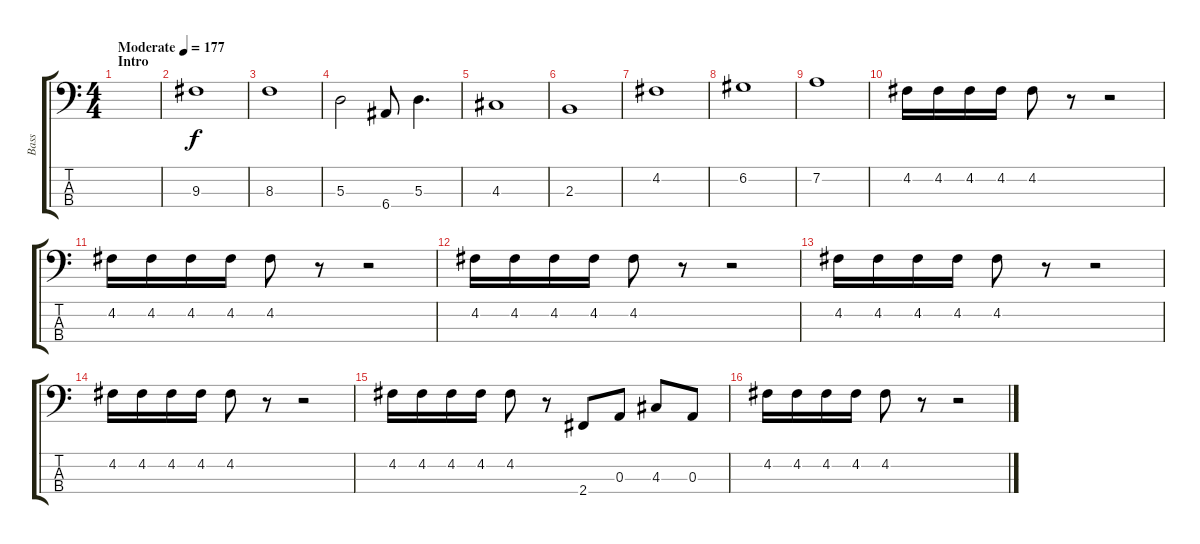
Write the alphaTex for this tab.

\track ("Bass" "Bass") {instrument electricbasspick}
\staff {score tabs}
\tuning (G2 D2 A1 E1) {hide}
\ts (4 4)
\section ("" "Intro")
\tempo (177 "Moderate")
\clef f4
\ks c
|
9.3.1 |
8.3.1 |
5.3.2 6.4.8 5.3.4{d} |
4.3.1 |
2.3.1 |
4.2.1 |
6.2.1 |
7.2.1 |
4.2.16 4.2.16 4.2.16 4.2.16 4.2.8 r.8 r.2 |
4.2.16 4.2.16 4.2.16 4.2.16 4.2.8 r.8 r.2 |
4.2.16 4.2.16 4.2.16 4.2.16 4.2.8 r.8 r.2 |
4.2.16 4.2.16 4.2.16 4.2.16 4.2.8 r.8 r.2 |
4.2.16 4.2.16 4.2.16 4.2.16 4.2.8 r.8 r.2 |
4.2.16 4.2.16 4.2.16 4.2.16 4.2.8 r.8 2.4.8 0.3.8 4.3.8 0.3.8 |
4.2.16 4.2.16 4.2.16 4.2.16 4.2.8 r.8 r.2
